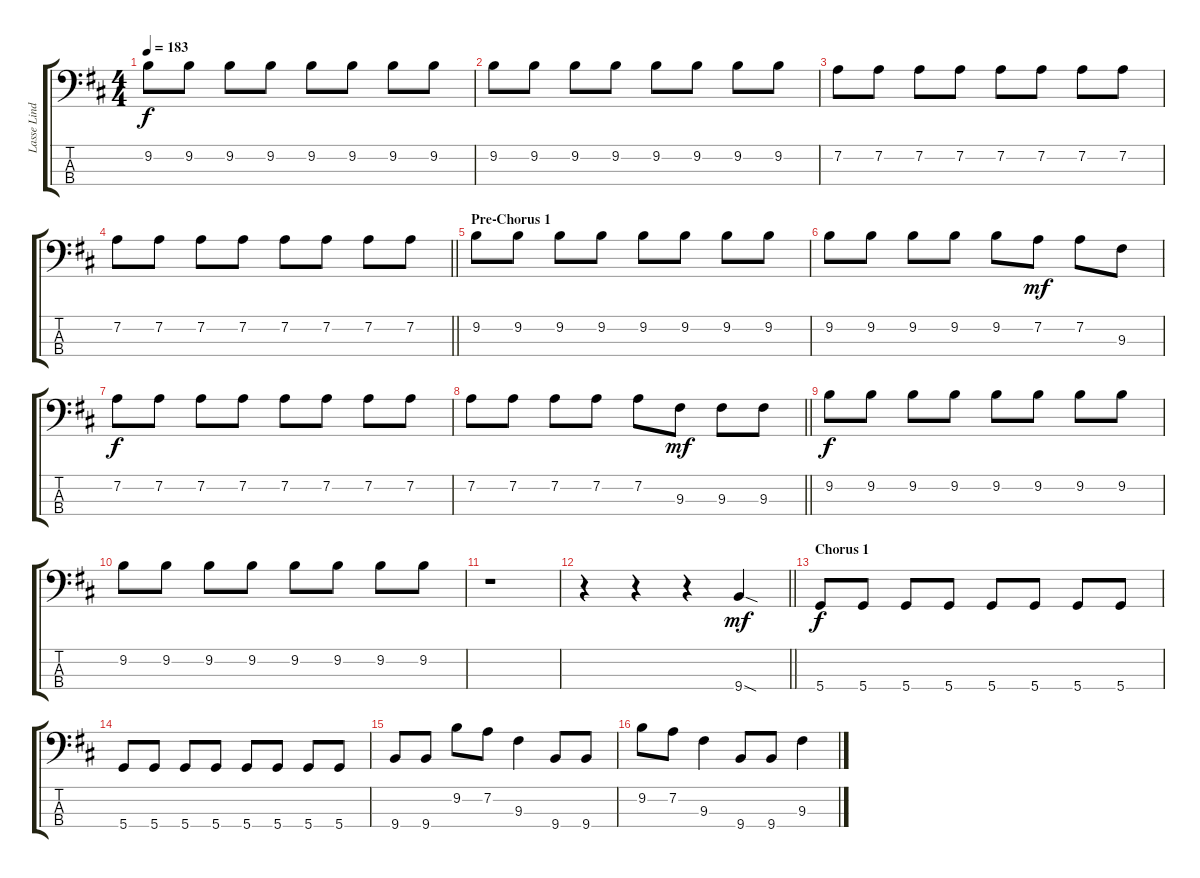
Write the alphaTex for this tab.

\track ("Lasse Lindfors - bass" "Lasse Lind") {instrument electricbasspick}
\staff {score tabs}
\tuning (G2 D2 A1 D1) {hide}
\ts (4 4)
\tempo 183
\clef f4
\ks bminor
9.2.8{dy f} 9.2.8 9.2.8 9.2.8 9.2.8 9.2.8 9.2.8 9.2.8 |
9.2.8 9.2.8 9.2.8 9.2.8 9.2.8 9.2.8 9.2.8 9.2.8 |
7.2.8 7.2.8 7.2.8 7.2.8 7.2.8 7.2.8 7.2.8 7.2.8 |
\barLineRight lightlight
7.2.8 7.2.8 7.2.8 7.2.8 7.2.8 7.2.8 7.2.8 7.2.8 |
\section ("" "Pre-Chorus 1")
9.2.8 9.2.8 9.2.8 9.2.8 9.2.8 9.2.8 9.2.8 9.2.8 |
9.2.8 9.2.8 9.2.8 9.2.8 9.2.8 7.2.8{dy mf} 7.2.8 9.3.8 |
7.2.8{dy f} 7.2.8 7.2.8 7.2.8 7.2.8 7.2.8 7.2.8 7.2.8 |
\barLineRight lightlight
7.2.8 7.2.8 7.2.8 7.2.8 7.2.8 9.3.8{dy mf} 9.3.8 9.3.8 |
9.2.8{dy f} 9.2.8 9.2.8 9.2.8 9.2.8 9.2.8 9.2.8 9.2.8 |
9.2.8 9.2.8 9.2.8 9.2.8 9.2.8 9.2.8 9.2.8 9.2.8 |
r.1 |
\barLineRight lightlight
r.4 r.4 r.4 9.4{sod}.4{dy mf} |
\section ("" "Chorus 1")
5.4.8{dy f} 5.4.8 5.4.8 5.4.8 5.4.8 5.4.8 5.4.8 5.4.8 |
5.4.8 5.4.8 5.4.8 5.4.8 5.4.8 5.4.8 5.4.8 5.4.8 |
9.4.8 9.4.8 9.2.8 7.2.8 9.3.4 9.4.8 9.4.8 |
9.2.8 7.2.8 9.3.4 9.4.8 9.4.8 9.3.4
